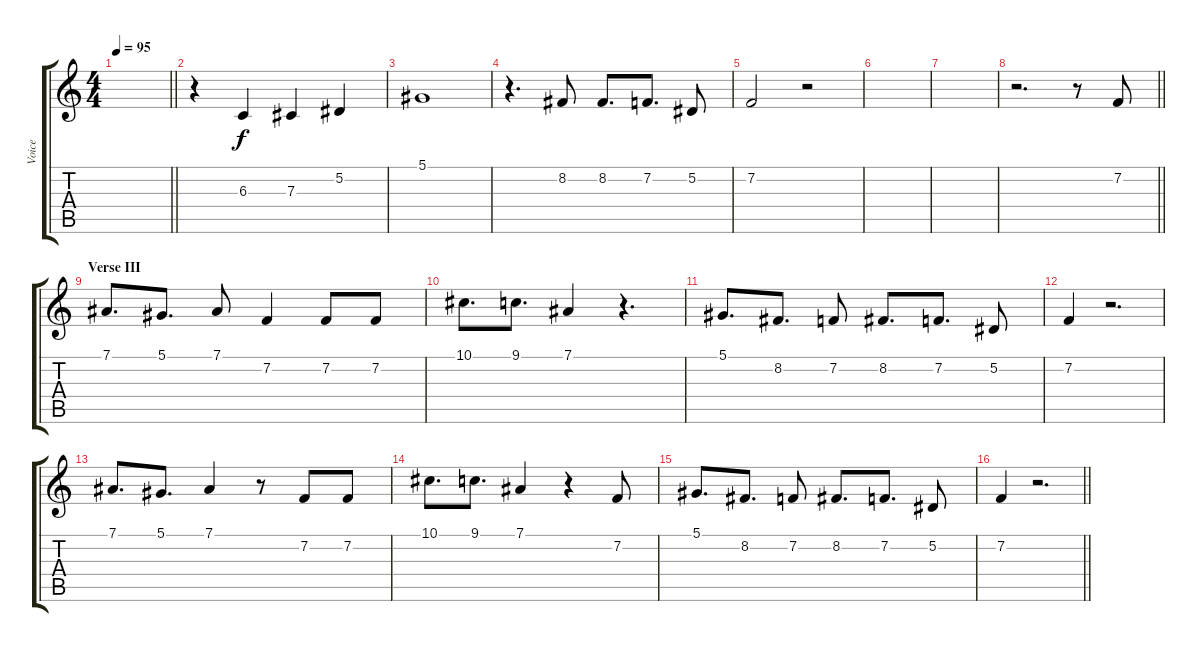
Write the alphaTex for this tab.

\track ("Voice" "Voice") {instrument lead6voice}
\staff {score tabs}
\tuning (Eb4 Bb3 Gb3 Db3 Ab2 Eb2) {hide}
\ts (4 4)
\tempo 95
\clef g2
\barLineRight lightlight
\ks c
|
r.4 6.3.4 7.3.4 5.2.4 |
5.1.1 |
r.4{d} 8.2.8 8.2.8{d} 7.2.8{d} 5.2.8 |
7.2.2 r.2 |
|
|
\barLineRight lightlight
r.2{d} r.8 7.2.8 |
\section ("" "Verse III")
7.1.8{d} 5.1.8{d} 7.1.8 7.2.4 7.2.8 7.2.8 |
10.1.8{d} 9.1.8{d} 7.1.4 r.4{d} |
5.1.8{d} 8.2.8{d} 7.2.8 8.2.8{d} 7.2.8{d} 5.2.8 |
7.2.4 r.2{d} |
7.1.8{d} 5.1.8{d} 7.1.4 r.8 7.2.8 7.2.8 |
10.1.8{d} 9.1.8{d} 7.1.4 r.4 7.2.8 |
5.1.8{d} 8.2.8{d} 7.2.8 8.2.8{d} 7.2.8{d} 5.2.8 |
\barLineRight lightlight
7.2.4 r.2{d}
